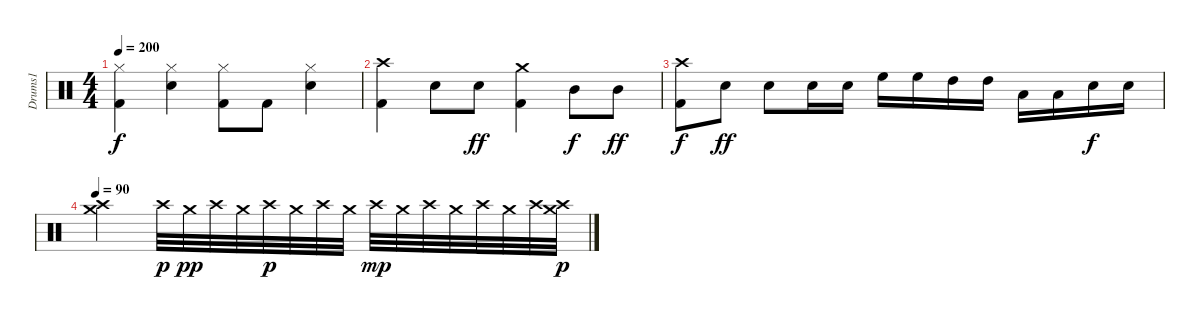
\track ("Drums1" "Drums1") {instrument percussion}
\staff {score}
\articulation defaults
\ts (4 4)
\tempo 200
\clef neutral
\ks c
("Hi-Hat (closed)" "Kick (hit) 2").4{dy f} ("Hi-Hat (closed)" "Snare (hit) 2").4 ("Hi-Hat (closed)" "Kick (hit) 2").8 "Kick (hit) 2".8 ("Hi-Hat (closed)" "Snare (hit) 2").4 |
("Crash high (hit)" "Kick (hit) 2").4 "Snare (hit) 2".8 "Snare (hit) 2".8{dy ff} ("Crash medium (hit)" "Kick (hit) 2").4 "Mid Tom (hit)".8{dy f} "Mid Tom (hit)".8{dy ff} |
("Crash high (hit)" "Kick (hit) 2").8{dy f} "Snare (hit) 2".8{dy ff} "Snare (hit) 2".8 "Snare (hit) 2".16 "Snare (hit) 2".16 "High Floor Tom (hit)".16 "High Floor Tom (hit)".16 "High Tom (hit)".16 "High Tom (hit)".16 "Low Tom (hit)".16 "Low Tom (hit)".16 "Snare (hit) 2".16{dy f} "Snare (hit) 2".16 |
\tempo 90
("Crash high (hit)" "Crash medium (hit)").2 "Crash high (hit)".32{dy p} "Crash medium (hit)".32{dy pp} "Crash high (hit)".32 "Crash medium (hit)".32 "Crash high (hit)".32{dy p} "Crash medium (hit)".32 "Crash high (hit)".32 "Crash medium (hit)".32 "Crash high (hit)".32{dy mp} "Crash medium (hit)".32 "Crash high (hit)".32 "Crash medium (hit)".32 "Crash high (hit)".32 "Crash medium (hit)".32 "Crash high (hit)".32 ("Crash medium (hit)" "Crash high (hit)").32{dy p}
